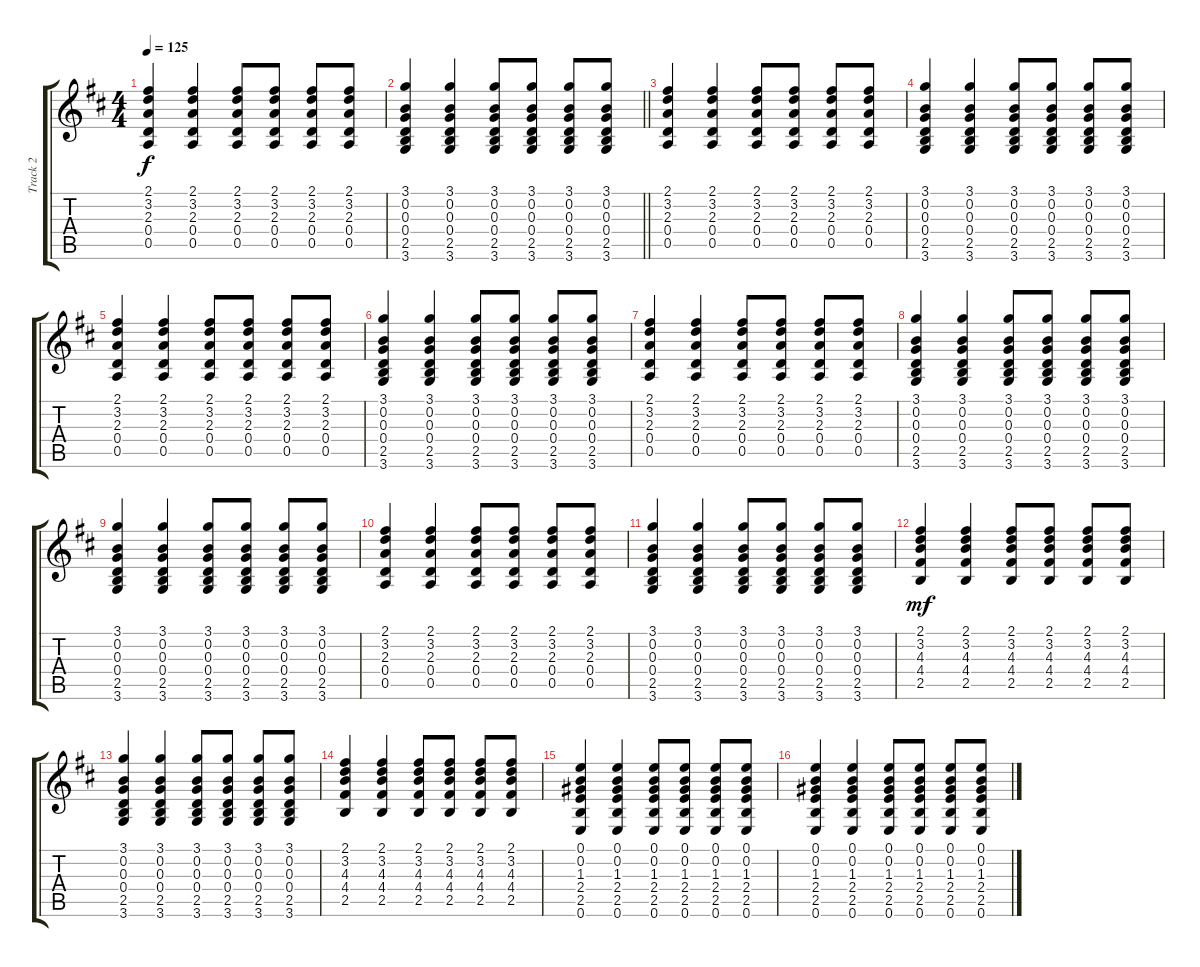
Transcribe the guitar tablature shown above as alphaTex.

\track ("Track 2" "Track 2") {instrument acousticguitarsteel}
\staff {score tabs}
\tuning (E4 B3 G3 D3 A2 E2) {hide}
\ts (4 4)
\tempo 125
\clef g2
\ks d
(2.1 3.2 2.3 0.4 0.5).4{dy f} (2.1 3.2 2.3 0.4 0.5).4 (2.1 3.2 2.3 0.4 0.5).8 (2.1 3.2 2.3 0.4 0.5).8 (2.1 3.2 2.3 0.4 0.5).8 (2.1 3.2 2.3 0.4 0.5).8 |
\barLineRight lightlight
(3.1 0.2 0.3 0.4 2.5 3.6).4 (3.1 0.2 0.3 0.4 2.5 3.6).4 (3.1 0.2 0.3 0.4 2.5 3.6).8 (3.1 0.2 0.3 0.4 2.5 3.6).8 (3.1 0.2 0.3 0.4 2.5 3.6).8 (3.1 0.2 0.3 0.4 2.5 3.6).8 |
(2.1 3.2 2.3 0.4 0.5).4 (2.1 3.2 2.3 0.4 0.5).4 (2.1 3.2 2.3 0.4 0.5).8 (2.1 3.2 2.3 0.4 0.5).8 (2.1 3.2 2.3 0.4 0.5).8 (2.1 3.2 2.3 0.4 0.5).8 |
(3.1 0.2 0.3 0.4 2.5 3.6).4 (3.1 0.2 0.3 0.4 2.5 3.6).4 (3.1 0.2 0.3 0.4 2.5 3.6).8 (3.1 0.2 0.3 0.4 2.5 3.6).8 (3.1 0.2 0.3 0.4 2.5 3.6).8 (3.1 0.2 0.3 0.4 2.5 3.6).8 |
(2.1 3.2 2.3 0.4 0.5).4 (2.1 3.2 2.3 0.4 0.5).4 (2.1 3.2 2.3 0.4 0.5).8 (2.1 3.2 2.3 0.4 0.5).8 (2.1 3.2 2.3 0.4 0.5).8 (2.1 3.2 2.3 0.4 0.5).8 |
(3.1 0.2 0.3 0.4 2.5 3.6).4 (3.1 0.2 0.3 0.4 2.5 3.6).4 (3.1 0.2 0.3 0.4 2.5 3.6).8 (3.1 0.2 0.3 0.4 2.5 3.6).8 (3.1 0.2 0.3 0.4 2.5 3.6).8 (3.1 0.2 0.3 0.4 2.5 3.6).8 |
(2.1 3.2 2.3 0.4 0.5).4 (2.1 3.2 2.3 0.4 0.5).4 (2.1 3.2 2.3 0.4 0.5).8 (2.1 3.2 2.3 0.4 0.5).8 (2.1 3.2 2.3 0.4 0.5).8 (2.1 3.2 2.3 0.4 0.5).8 |
(3.1 0.2 0.3 0.4 2.5 3.6).4 (3.1 0.2 0.3 0.4 2.5 3.6).4 (3.1 0.2 0.3 0.4 2.5 3.6).8 (3.1 0.2 0.3 0.4 2.5 3.6).8 (3.1 0.2 0.3 0.4 2.5 3.6).8 (3.1 0.2 0.3 0.4 2.5 3.6).8 |
(3.1 0.2 0.3 0.4 2.5 3.6).4 (3.1 0.2 0.3 0.4 2.5 3.6).4 (3.1 0.2 0.3 0.4 2.5 3.6).8 (3.1 0.2 0.3 0.4 2.5 3.6).8 (3.1 0.2 0.3 0.4 2.5 3.6).8 (3.1 0.2 0.3 0.4 2.5 3.6).8 |
(2.1 3.2 2.3 0.4 0.5).4 (2.1 3.2 2.3 0.4 0.5).4 (2.1 3.2 2.3 0.4 0.5).8 (2.1 3.2 2.3 0.4 0.5).8 (2.1 3.2 2.3 0.4 0.5).8 (2.1 3.2 2.3 0.4 0.5).8 |
(3.1 0.2 0.3 0.4 2.5 3.6).4 (3.1 0.2 0.3 0.4 2.5 3.6).4 (3.1 0.2 0.3 0.4 2.5 3.6).8 (3.1 0.2 0.3 0.4 2.5 3.6).8 (3.1 0.2 0.3 0.4 2.5 3.6).8 (3.1 0.2 0.3 0.4 2.5 3.6).8 |
(2.1 3.2 4.3 4.4 2.5).4{dy mf} (2.1 3.2 4.3 4.4 2.5).4 (2.1 3.2 4.3 4.4 2.5).8 (2.1 3.2 4.3 4.4 2.5).8 (2.1 3.2 4.3 4.4 2.5).8 (2.1 3.2 4.3 4.4 2.5).8 |
(3.1 0.2 0.3 0.4 2.5 3.6).4 (3.1 0.2 0.3 0.4 2.5 3.6).4 (3.1 0.2 0.3 0.4 2.5 3.6).8 (3.1 0.2 0.3 0.4 2.5 3.6).8 (3.1 0.2 0.3 0.4 2.5 3.6).8 (3.1 0.2 0.3 0.4 2.5 3.6).8 |
(2.1 3.2 4.3 4.4 2.5).4 (2.1 3.2 4.3 4.4 2.5).4 (2.1 3.2 4.3 4.4 2.5).8 (2.1 3.2 4.3 4.4 2.5).8 (2.1 3.2 4.3 4.4 2.5).8 (2.1 3.2 4.3 4.4 2.5).8 |
(0.1 0.2 1.3 2.4 2.5 0.6).4 (0.1 0.2 1.3 2.4 2.5 0.6).4 (0.1 0.2 1.3 2.4 2.5 0.6).8 (0.1 0.2 1.3 2.4 2.5 0.6).8 (0.1 0.2 1.3 2.4 2.5 0.6).8 (0.1 0.2 1.3 2.4 2.5 0.6).8 |
(0.1 0.2 1.3 2.4 2.5 0.6).4 (0.1 0.2 1.3 2.4 2.5 0.6).4 (0.1 0.2 1.3 2.4 2.5 0.6).8 (0.1 0.2 1.3 2.4 2.5 0.6).8 (0.1 0.2 1.3 2.4 2.5 0.6).8 (0.1 0.2 1.3 2.4 2.5 0.6).8
